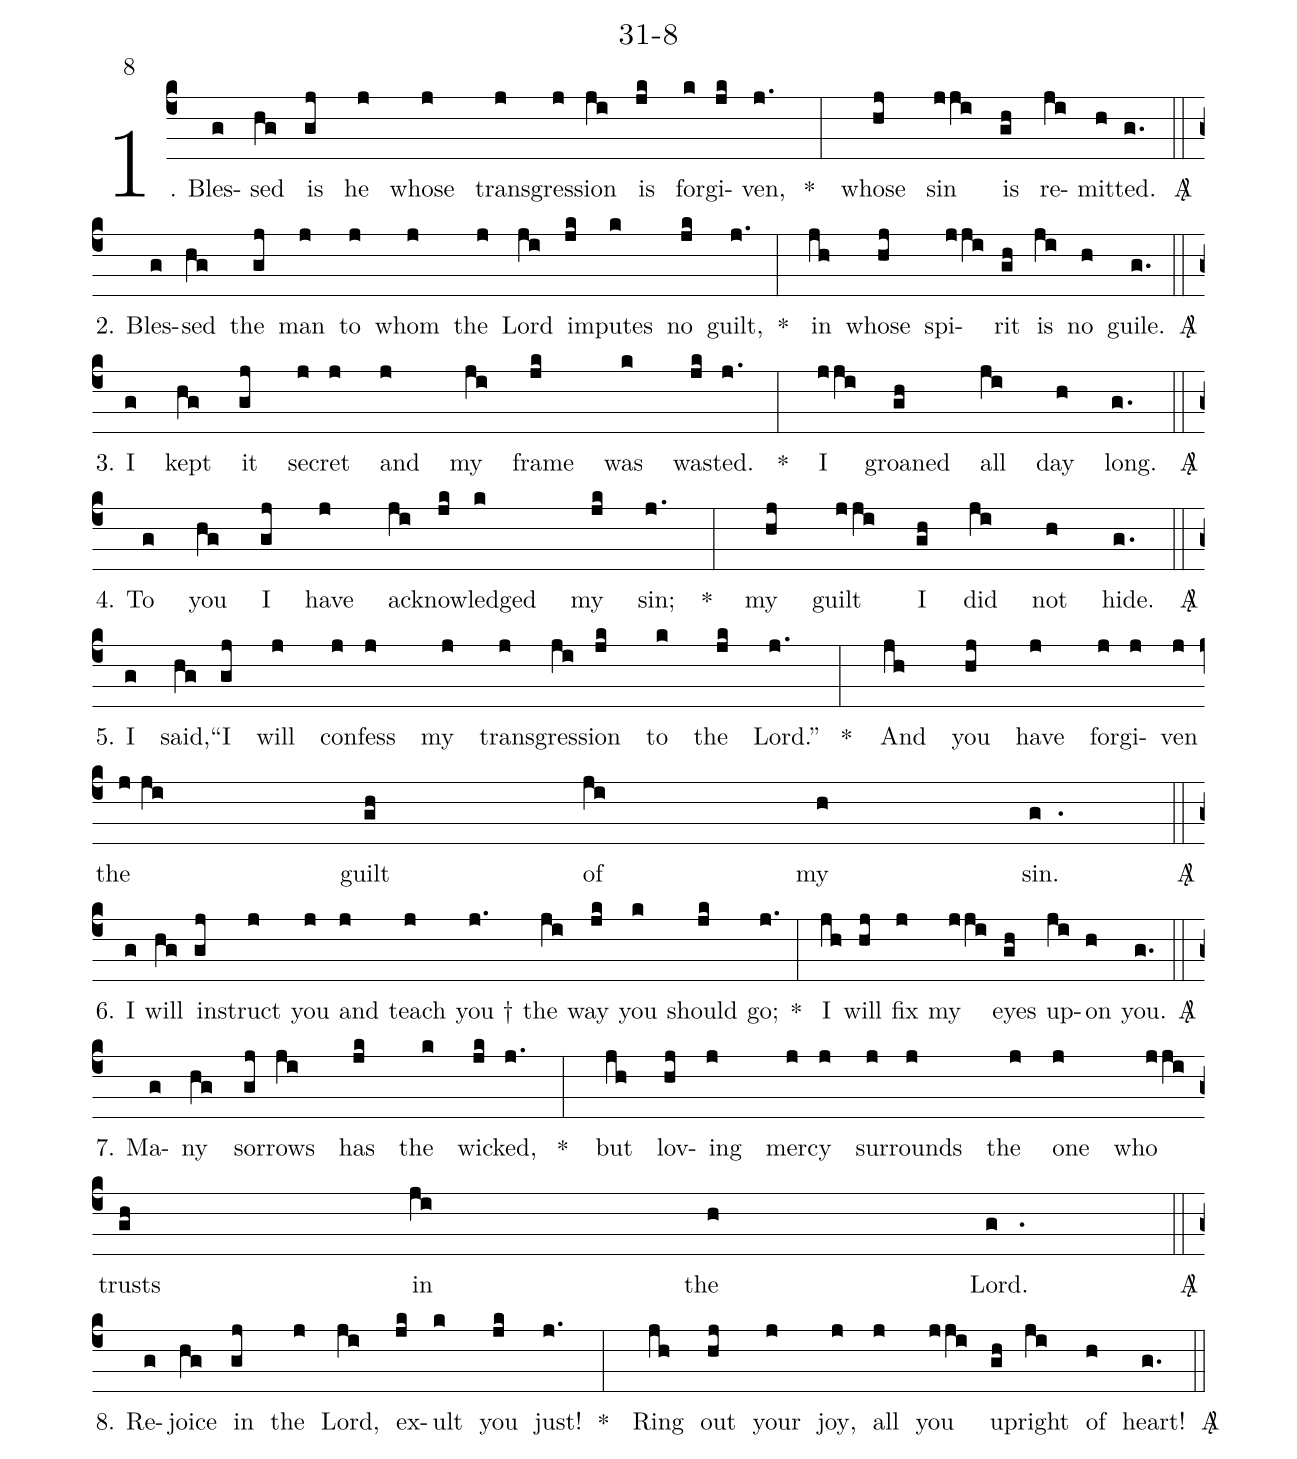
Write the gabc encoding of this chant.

name: 31-8;
annotation: 8;
%%
(c4)1. Bles(g)sed(hg) is(gj) he(j) whose(j) trans(j)gres(j)sion(ji) is(jk) for(k)gi(jk)ven,(j.) * (:) whose(hj) sin(j/ji) is(gh) re(ji)mit(h)ted.(g.) <sp>A/</sp> (::) (z)
2. Bles(g)sed(hg) the(gj) man(j) to(j) whom(j) the(j) Lord(ji) im(jk)putes(k) no(jk) guilt,(j.) * (:) in(jh) whose(hj) spi(j/ji)rit(gh) is(ji) no(h) guile.(g.) <sp>A/</sp>(::) (z)
3. I(g) kept(hg) it(gj) se(j)cret(j) and(j) my(ji) frame(jk) was(k) was(jk)ted.(j.) * (:) I(j/ji) groaned(gh) all(ji) day(h) long.(g.) <sp>A/</sp>(::) (z)
4. To(g) you(hg) I(gj) have(j) ack(ji)now(jk)ledged(k) my(jk) sin;(j.) * (:) my(hj) guilt(j/ji) I(gh) did(ji) not(h) hide.(g.) <sp>A/</sp>(::) (z)
5. I(g) said,“(hg)I(gj) will(j) con(j)fess(j) my(j) trans(j)gres(ji)sion(jk) to(k) the(jk) Lord.”(j.) * (:) And(jh) you(hj) have(j) for(j)gi(j)ven(j) the(j/ji) guilt(gh) of(ji) my(h) sin.(g.) <sp>A/</sp>(::) (z)
6. I(g) will(hg) in(gj)struct(j) you(j) and(j) teach(j) you †(j.) the(ji) way(jk) you(k) should(jk) go;(j.) * (:) I(jh) will(hj) fix(j) my(j/ji) eyes(gh) up(ji)on(h) you.(g.) <sp>A/</sp>(::) (z)
7. Ma(g)ny(hg) sor(gj)rows(ji) has(jk) the(k) wi(jk)cked,(j.) * (:) but(jh) lov(hj)ing(j) mer(j)cy(j) sur(j)rounds(j) the(j) one(j) who(j/ji) trusts(gh) in(ji) the(h) Lord.(g.) <sp>A/</sp>(::) (z)
8. Re(g)joice(hg) in(gj) the(j) Lord,(ji) ex(jk)ult(k) you(jk) just!(j.) * (:) Ring(jh) out(hj) your(j) joy,(j) all(j) you(j/ji) up(gh)right(ji) of(h) heart!(g.) <sp>A/</sp>(::) (z)
